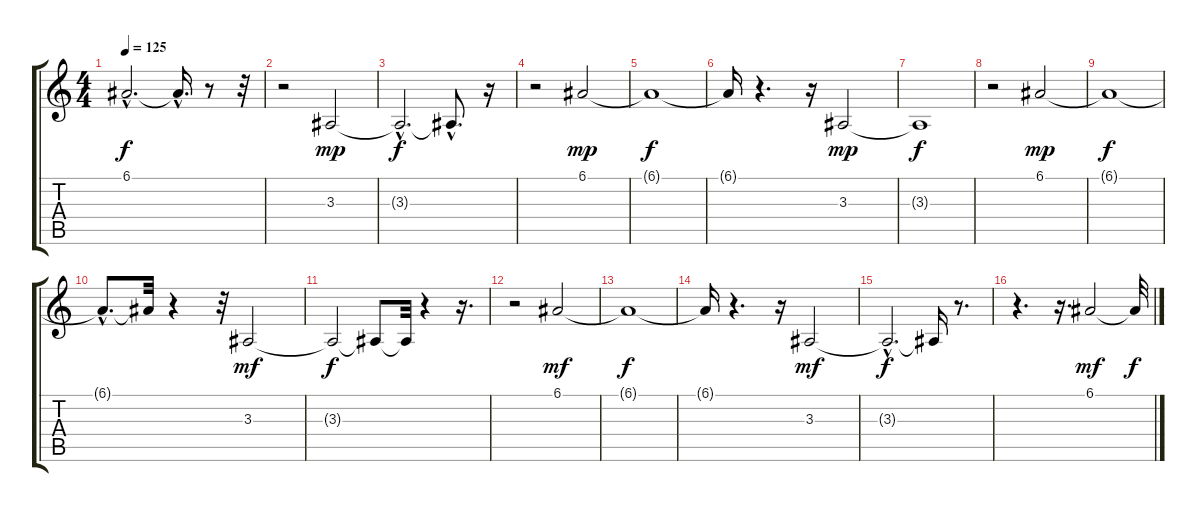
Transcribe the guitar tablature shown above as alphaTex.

\track "" {instrument pad3polysynth}
\staff {score tabs}
\tuning (E4 B3 G3 D3 A2 E2) {hide}
\ts (4 4)
\tempo 125
\clef g2
\ks c
6.1{hac t}.2{d dy f} 6.1{hac t}.16{d} r.8 r.32 |
r.2 3.3.2{dy mp} |
3.3{hac t}.2{d dy f} 3.3{hac t}.8{d} r.16 |
r.2 6.1.2{dy mp} |
6.1{t}.1{dy f} |
6.1{t}.16 r.4{d} r.16 3.3.2{dy mp} |
3.3{t}.1{dy f} |
r.2 6.1.2{dy mp} |
6.1{t}.1{dy f} |
6.1{hac t}.8{d} 6.1{t}.32 r.4 r.32 3.3.2{dy mf} |
3.3{t}.2{dy f} 3.3{t}.8 3.3{t}.32 r.4 r.16{d} |
r.2 6.1.2{dy mf} |
6.1{t}.1{dy f} |
6.1{t}.16 r.4{d} r.16 3.3.2{dy mf} |
3.3{hac t}.2{d dy f} 3.3{t}.16 r.8{d} |
r.4{d} r.16{d} 6.1.2{dy mf} 6.1{t}.32{dy f}
